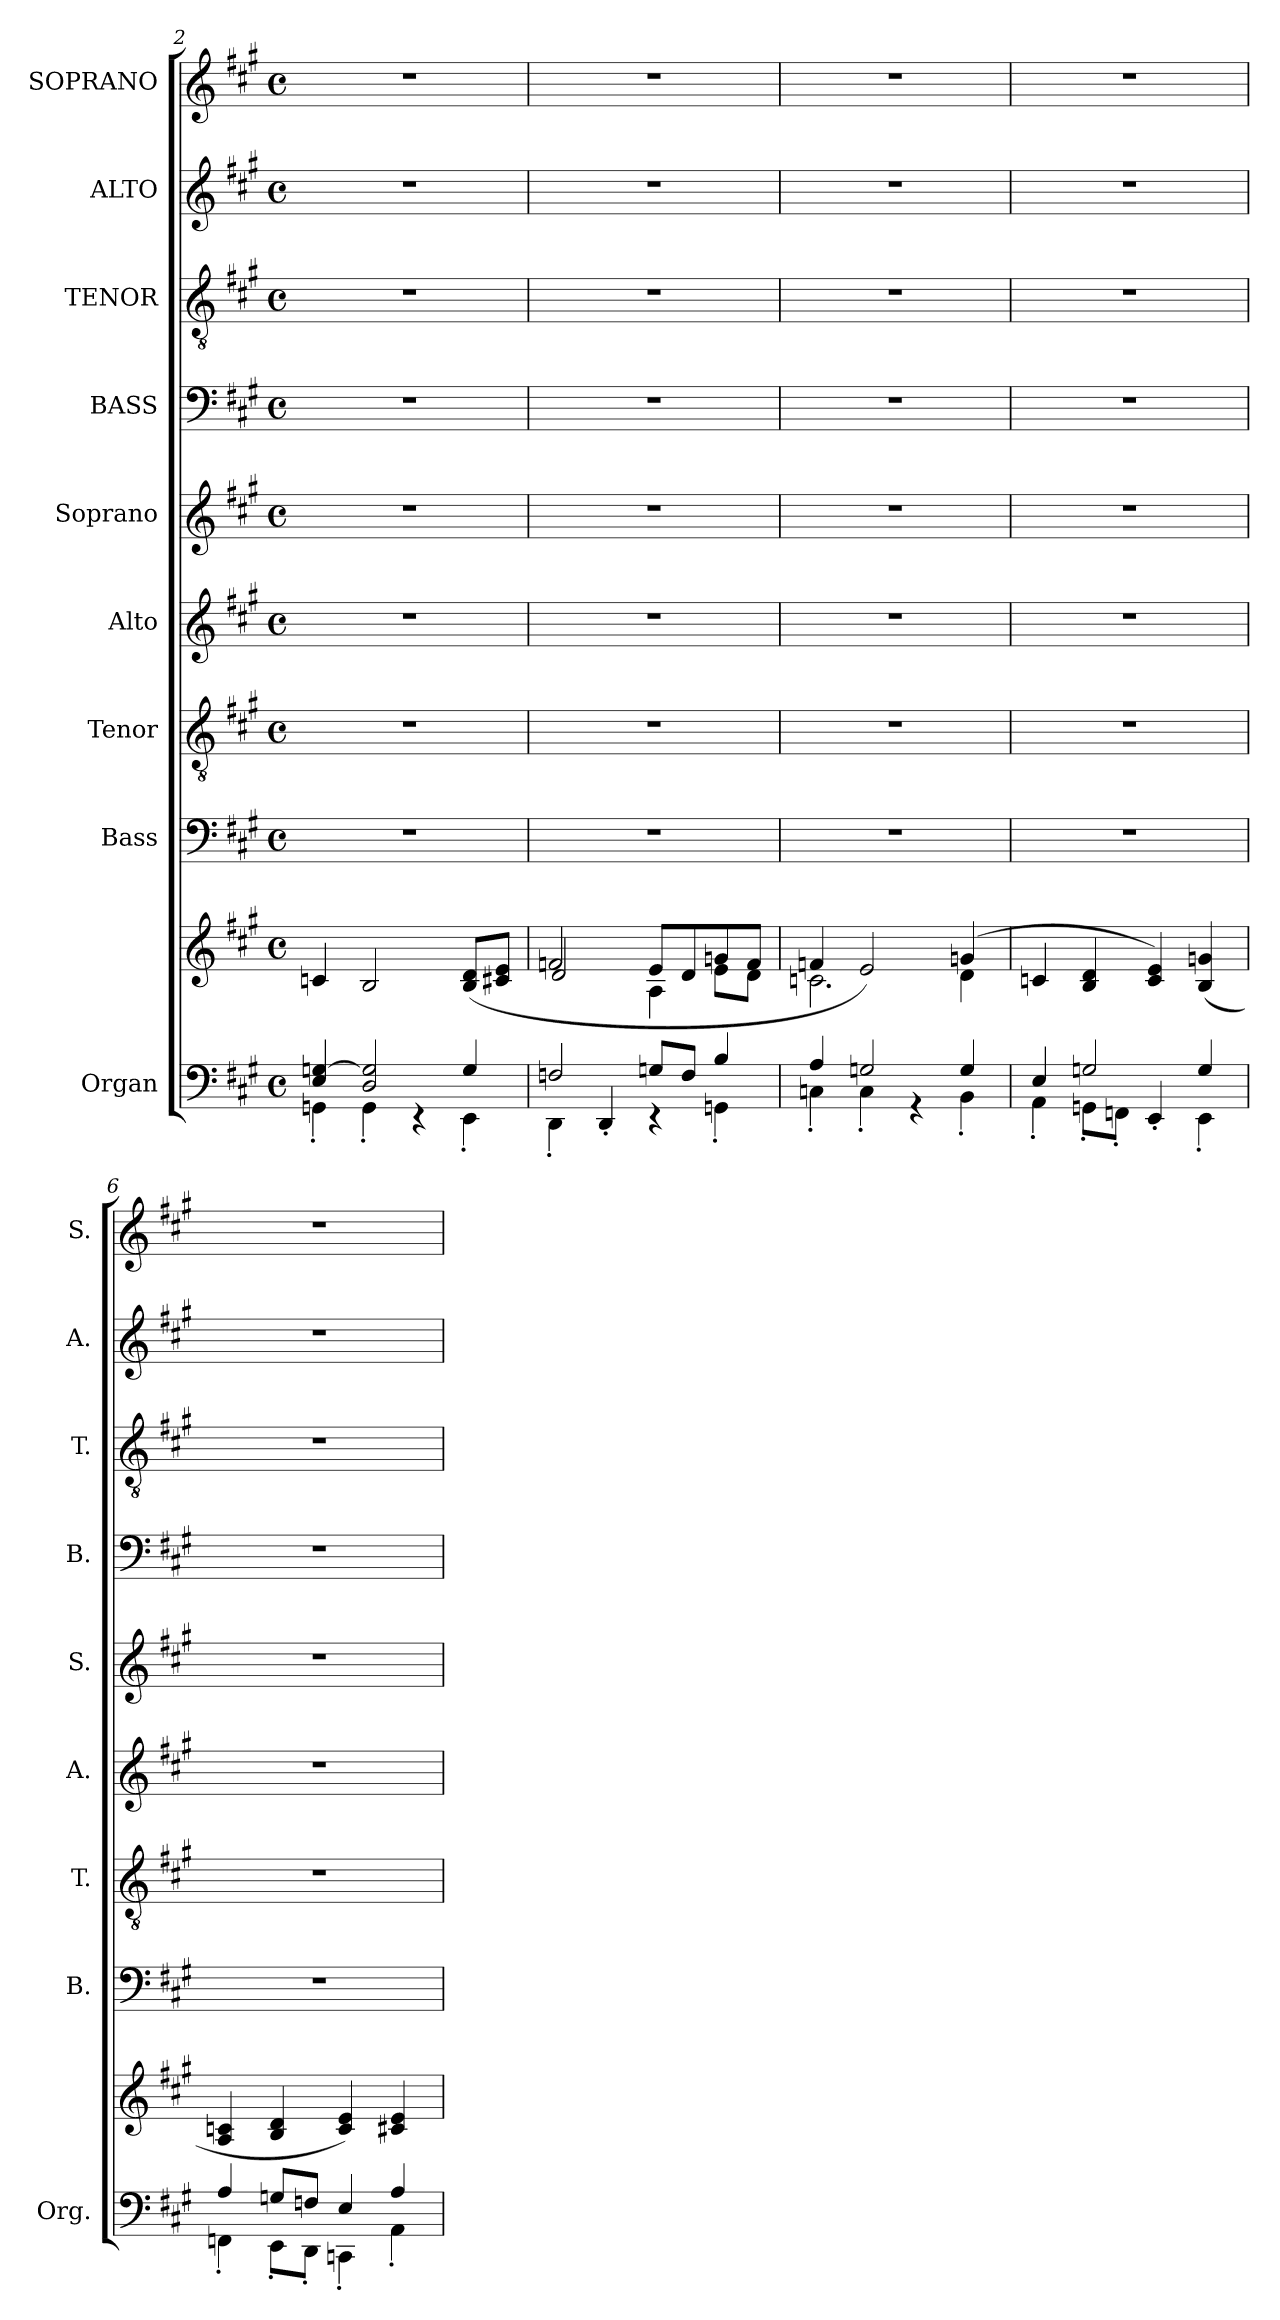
**kern	**kern	**kern	**kern	**kern	**kern	**kern	**kern	**kern	**kern
*part9	*part9	*part8	*part7	*part6	*part5	*part4	*part3	*part2	*part1
*staff10	*staff9	*staff8	*staff7	*staff6	*staff5	*staff4	*staff3	*staff2	*staff1
*I"Organ	*	*I"Bass	*I"Tenor	*I"Alto	*I"Soprano	*I"BASS	*I"TENOR	*I"ALTO	*I"SOPRANO
*I'Org.	*	*I'B.	*I'T.	*I'A.	*I'S.	*I'B.	*I'T.	*I'A.	*I'S.
*clefF4	*clefG2	*clefF4	*clefGv2	*clefG2	*clefG2	*clefF4	*clefGv2	*clefG2	*clefG2
*	*	*	*ITrd7c12	*	*	*	*ITrd7c12	*	*
*k[f#c#g#]	*k[f#c#g#]	*k[f#c#g#]	*k[f#c#g#]	*k[f#c#g#]	*k[f#c#g#]	*k[f#c#g#]	*k[f#c#g#]	*k[f#c#g#]	*k[f#c#g#]
*A:	*A:	*A:	*A:	*A:	*A:	*A:	*A:	*A:	*A:
*M4/4	*M4/4	*M4/4	*M4/4	*M4/4	*M4/4	*M4/4	*M4/4	*M4/4	*M4/4
*met(c)	*met(c)	*met(c)	*met(c)	*met(c)	*met(c)	*met(c)	*met(c)	*met(c)	*met(c)
=2	=2	=2	=2	=2	=2	=2	=2	=2	=2
*^	*	*	*	*	*	*	*	*	*
4Ei/ [4Gni	4GGn'i\	4cni/	1r	1r	1r	1r	1r	1r	1r	1r
2Di/ 2Gi]	4GG'i\	2Bi/	.	.	.	.	.	.	.	.
.	4r	.	.	.	.	.	.	.	.	.
4Gi/	4EE'i\	(8Bi/ 8diL	.	.	.	.	.	.	.	.
.	.	8c#Xi/ 8eiJ	.	.	.	.	.	.	.	.
=3	=3	=3	=3	=3	=3	=3	=3	=3	=3	=3
*	*	*^	*	*	*	*	*	*	*	*
2Fni/	4DD'i\	2fni/	2di/	1r	1r	1r	1r	1r	1r	1r	1r
.	4DD'i/	.	.	.	.	.	.	.	.	.	.
8Gni/L	4r	8ei/L	4Ai\	.	.	.	.	.	.	.	.
8Fi/J	.	8di/	.	.	.	.	.	.	.	.	.
4Bi/	4GGn'i\	8gni/	8ei\L	.	.	.	.	.	.	.	.
.	.	8fi/J	8di\J	.	.	.	.	.	.	.	.
=4	=4	=4	=4	=4	=4	=4	=4	=4	=4	=4	=4
4Ai/	4Cn'i\	4fni/	2.cni\	1r	1r	1r	1r	1r	1r	1r	1r
2Gni/	4C'i\	2ei/)	.	.	.	.	.	.	.	.	.
.	4r	.	.	.	.	.	.	.	.	.	.
4Gi/	4BB'i\	(4gni/	4di\	.	.	.	.	.	.	.	.
*	*	*v	*v	*	*	*	*	*	*	*	*
=5	=5	=5	=5	=5	=5	=5	=5	=5	=5	=5
4Ei/	4AA'i\	4cni/	1r	1r	1r	1r	1r	1r	1r	1r
2Gni/	8GGn'i\L	4Bi/ 4di	.	.	.	.	.	.	.	.
.	8FFn'i\J	.	.	.	.	.	.	.	.	.
.	4EE'i/	4ci/ 4ei)	.	.	.	.	.	.	.	.
4Gi/	4EE'i\	(4Bi/ 4gni	.	.	.	.	.	.	.	.
=6	=6	=6	=6	=6	=6	=6	=6	=6	=6	=6
4Ai/	4FFn'i\	4Ai/ 4cni	1r	1r	1r	1r	1r	1r	1r	1r
8Gni/L	8EE'i\L	4Bi/ 4di	.	.	.	.	.	.	.	.
8Fni/J	8DD'i\J	.	.	.	.	.	.	.	.	.
4Ei/	4CCn'i\	4ci/ 4ei)	.	.	.	.	.	.	.	.
4Ai/	4AA'i\	4c#Xi/ 4ei	.	.	.	.	.	.	.	.
*v	*v	*	*	*	*	*	*	*	*	*
=	=	=	=	=	=	=	=	=	=
*-	*-	*-	*-	*-	*-	*-	*-	*-	*-
